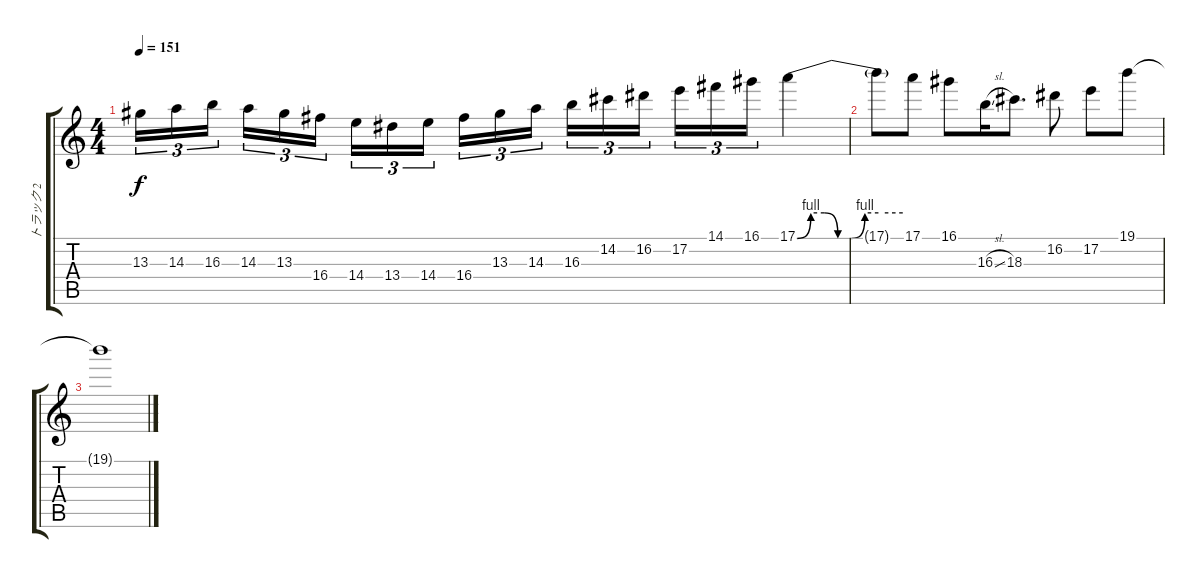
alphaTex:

\track ("トラック 2" "トラック 2") {instrument overdrivenguitar}
\staff {score tabs}
\tuning (E4 B3 G3 D3 A2 E2) {hide}
\ts (4 4)
\tempo 151
\clef g2
\ks c
13.3.16{tu (3 2) dy f} 14.3.16{tu (3 2)} 16.3.16{tu (3 2) beam splitsecondary} 14.3.16{tu (3 2)} 13.3.16{tu (3 2)} 16.4.16{tu (3 2)} 14.4.16{tu (3 2)} 13.4.16{tu (3 2)} 14.4.16{tu (3 2) beam splitsecondary} 16.4.16{tu (3 2)} 13.3.16{tu (3 2)} 14.3.16{tu (3 2)} 16.3.16{tu (3 2)} 14.2.16{tu (3 2)} 16.2.16{tu (3 2) beam splitsecondary} 17.2.16{tu (3 2)} 14.1.16{tu (3 2)} 16.1.16{tu (3 2)} 17.1{be (custom 0 0 10 4 20 4 30 0 40 0 50 4 60 4)}.4 |
17.1{be (hold 0 4 60 4) t}.8 17.1.8 16.1.8 16.3{sl}.16 18.3.8{d} 16.2.8 17.2.8 19.1.8 |
19.1{t}.1
